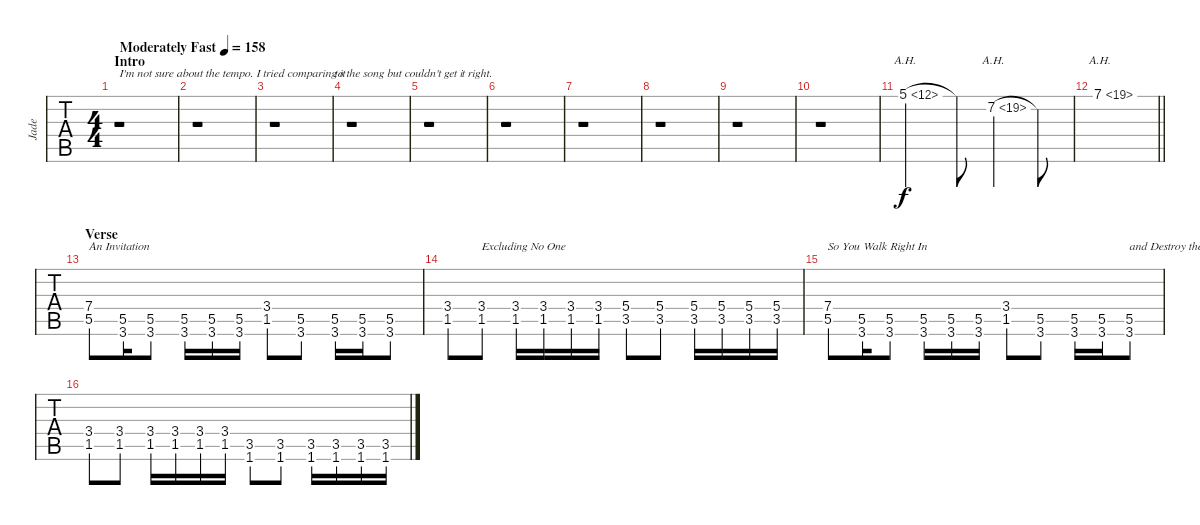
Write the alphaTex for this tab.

\track ("Jade" "Jade") {instrument distortionguitar}
\staff {tabs}
\tuning (E4 B3 G3 D3 A2 E2) {hide}
\ts (4 4)
\section ("" "Intro")
\tempo (158 "Moderately Fast")
\clef g2
\ks gminor
r.1{txt "I'm not sure about the tempo. I tried comparing it" dy f instrument distortionguitar} |
r.1 |
r.1{txt "                    to the song but couldn't get i"} |
r.1 |
r.1{txt "           t right."} |
r.1 |
r.1 |
r.1 |
r.1 |
r.1 |
5.1{ah 7}.2 5.1{t}.8 7.2{ah 12}.4 7.2{t}.8 |
\barLineRight lightlight
7.1{ah 12}.1 |
\section ("" "Verse")
(7.4 5.5).8{txt "An Invitation"} (5.5 3.6).16 (5.5 3.6).8 (5.5 3.6).16 (5.5 3.6).16 (5.5 3.6).16 (3.4 1.5).8 (5.5 3.6).8 (5.5 3.6).16 (5.5 3.6).16 (5.5 3.6).8 |
(3.4 1.5).8 (3.4 1.5).8{txt "Excluding No One"} (3.4 1.5).16 (3.4 1.5).16 (3.4 1.5).16 (3.4 1.5).16 (5.4 3.5).8 (5.4 3.5).8 (5.4 3.5).16 (5.4 3.5).16 (5.4 3.5).16 (5.4 3.5).16 |
(7.4 5.5).8{txt "So You Walk Right In "} (5.5 3.6).16 (5.5 3.6).8 (5.5 3.6).16 (5.5 3.6).16 (5.5 3.6).16 (3.4 1.5).8 (5.5 3.6).8 (5.5 3.6).16 (5.5 3.6).16 (5.5 3.6).8{txt "and Destroy the Fucking Place"} |
(3.4 1.5).8 (3.4 1.5).8 (3.4 1.5).16 (3.4 1.5).16 (3.4 1.5).16 (3.4 1.5).16 (3.5 1.6).8 (3.5 1.6).8 (3.5 1.6).16 (3.5 1.6).16 (3.5 1.6).16 (3.5 1.6).16
